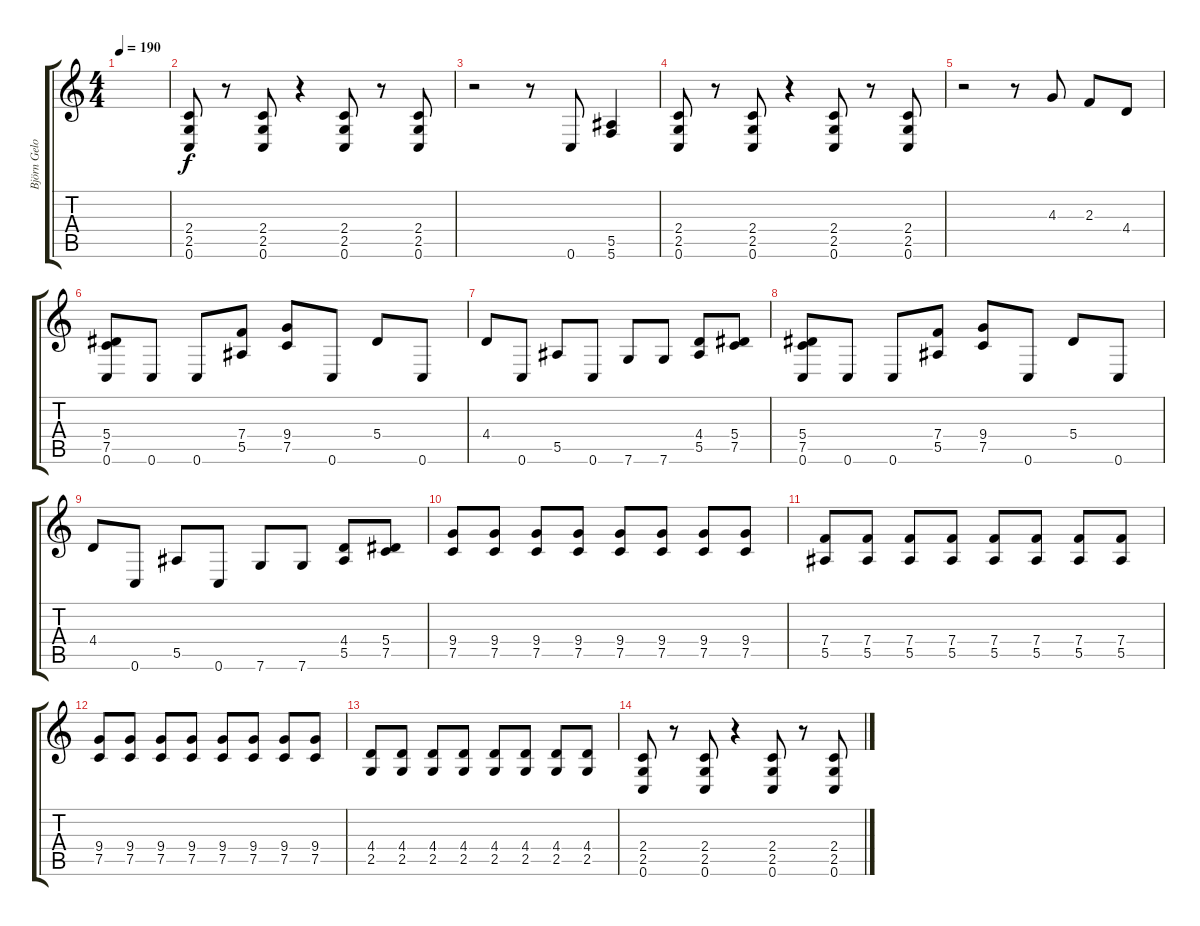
\track ("Björn Gelotte" "Björn Gelo") {instrument distortionguitar}
\staff {score tabs}
\tuning (C4 G3 Eb3 Bb2 F2 C2) {hide}
\ts (4 4)
\tempo 190
\clef g2
\ks c
|
(2.4 2.5 0.6).8 r.8 (2.4 2.5 0.6).8 r.4 (2.4 2.5 0.6).8 r.8 (2.4 2.5 0.6).8 |
r.2 r.8 0.6.8 (5.5 5.6).4 |
(2.4 2.5 0.6).8 r.8 (2.4 2.5 0.6).8 r.4 (2.4 2.5 0.6).8 r.8 (2.4 2.5 0.6).8 |
r.2 r.8 4.3.8 2.3.8 4.4.8 |
(5.4 7.5 0.6).8 0.6.8 0.6.8 (7.4 5.5).8 (9.4 7.5).8 0.6.8 5.4.8 0.6.8 |
4.4.8 0.6.8 5.5.8 0.6.8 7.6.8 7.6.8 (4.4 5.5).8 (5.4 7.5).8 |
(5.4 7.5 0.6).8 0.6.8 0.6.8 (7.4 5.5).8 (9.4 7.5).8 0.6.8 5.4.8 0.6.8 |
4.4.8 0.6.8 5.5.8 0.6.8 7.6.8 7.6.8 (4.4 5.5).8 (5.4 7.5).8 |
(9.4 7.5).8{balance 4} (9.4 7.5).8 (9.4 7.5).8 (9.4 7.5).8 (9.4 7.5).8 (9.4 7.5).8 (9.4 7.5).8 (9.4 7.5).8 |
(7.4 5.5).8 (7.4 5.5).8 (7.4 5.5).8 (7.4 5.5).8 (7.4 5.5).8 (7.4 5.5).8 (7.4 5.5).8 (7.4 5.5).8 |
(9.4 7.5).8 (9.4 7.5).8 (9.4 7.5).8 (9.4 7.5).8 (9.4 7.5).8 (9.4 7.5).8 (9.4 7.5).8 (9.4 7.5).8 |
(4.4 2.5).8 (4.4 2.5).8 (4.4 2.5).8 (4.4 2.5).8 (4.4 2.5).8 (4.4 2.5).8 (4.4 2.5).8 (4.4 2.5).8 |
(2.4 2.5 0.6).8 r.8 (2.4 2.5 0.6).8 r.4 (2.4 2.5 0.6).8 r.8 (2.4 2.5 0.6).8
